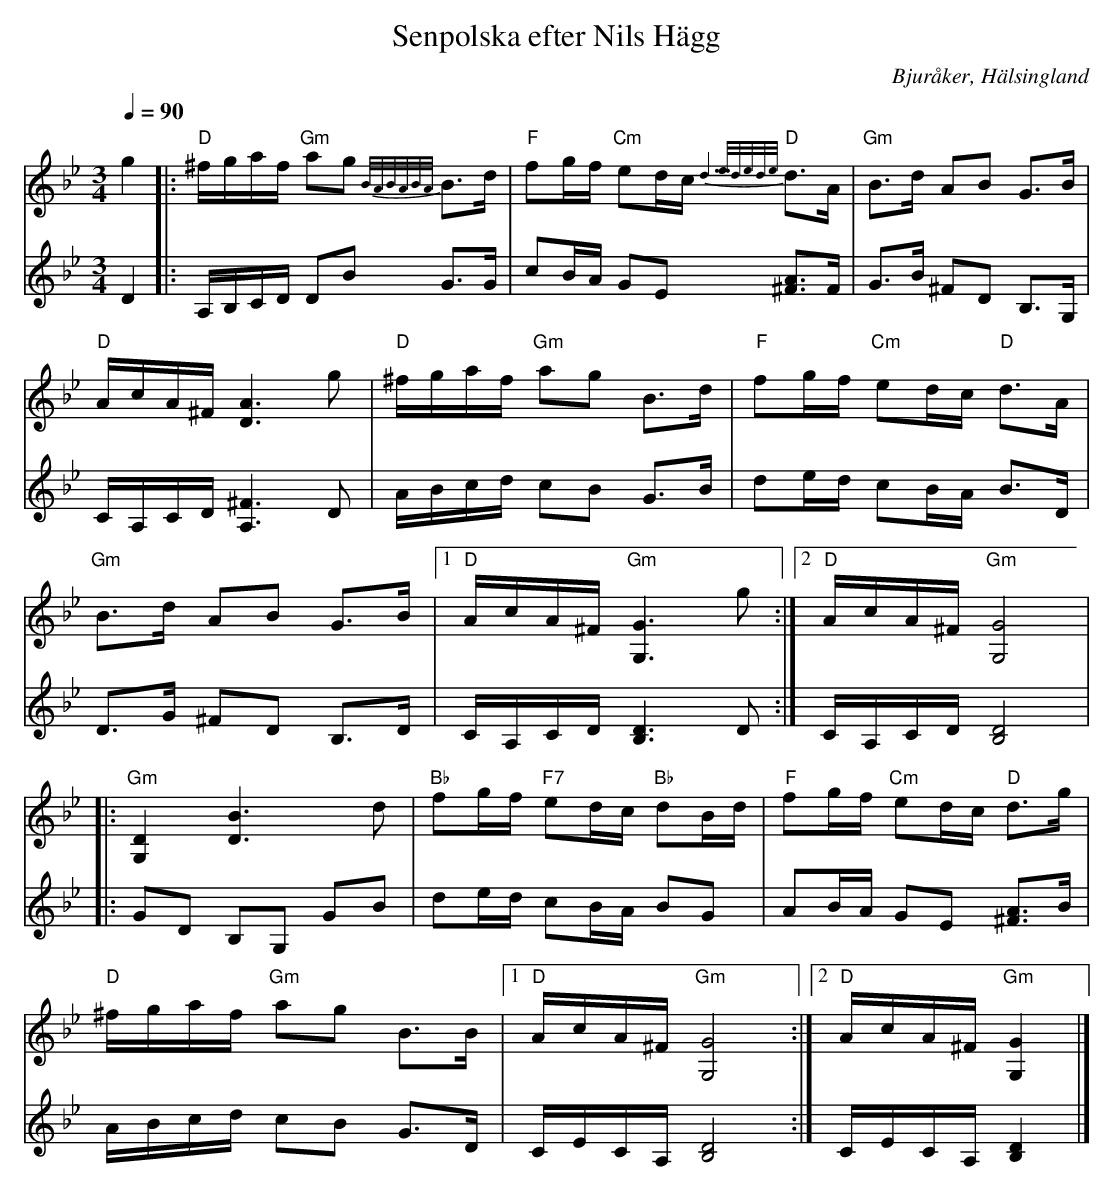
X:1
T: Senpolska efter Nils Hägg
O: Bjuråker, Hälsingland
M: 3/4
L: 1/8
Q: 1/4=90
K: Gm
V:1
g2 |: "D" ^f/g/a/f/ "Gm" ag {B/A/B/A/B/A/}B>d | "F" fg/f/ "Cm" ed/c/ "D" {d5/2e/d/e/d/e/}d>A | "Gm" B>d AB G>B |
"D" A/c/A/^F/ [A3D3] g | "D" ^f/g/a/f/ "Gm" ag B>d | "F" fg/f/ "Cm" ed/c/ "D" d>A |
"Gm" B>d AB G>B |1 "D" A/c/A/^F/ "Gm" [G,3G3] g :|2 "D" A/c/A/^F/ "Gm" [G,4G4] |
|: "Gm" [G,2D2] [D3B3] d | "Bb" fg/f/ "F7" ed/c/ "Bb" dB/d/ | "F" fg/f/ "Cm" ed/c/ "D" d>g |
"D" ^f/g/a/f/ "Gm" ag B>B |1 "D" A/c/A/^F/ "Gm" [G,4G4] :|2 "D" A/c/A/^F/ "Gm" [G,2G2] |]
V:2
D2 |: A,/B,/C/D/ DB G>G | cB/A/ GE [^FA]>F | G>B ^FD B,>G, |
C/A,/C/D/ [A,3^F3] D | A/B/c/d/ cB G>B | de/d/ cB/A/ B>D |
D>G ^FD B,>D |1 C/A,/C/D/ [B,3D3] D :|2 C/A,/C/D/ [B,4D4] |
|: GD B,G, GB | de/d/ cB/A/ BG | AB/A/ GE [^FA]>B|
A/B/c/d/ cB G>D |1 C/E/C/A,/ [B,4D4] :|2 C/E/C/A,/ [B,2D2] |]
